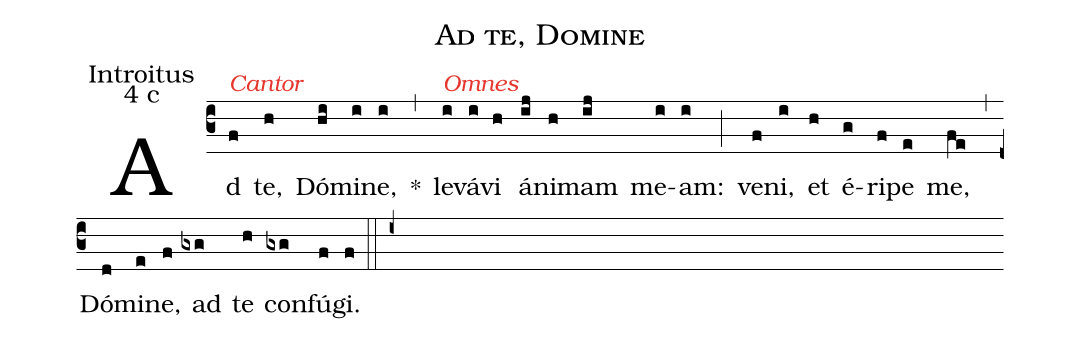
name: Ad te, Domine;
office-part: Introitus;
mode: 4;
mode-differentia: c;
%%
(c3)

Ad<alt>\textcolor{gregoriocolor}{Cantor}</alt>(f) te,(h) Dó(hi)mi(i)ne,(i) *(,) le<alt>\textcolor{gregoriocolor}{Omnes}</alt>(i)vá(i)vi(h) á(ij)ni(h)mam(ij) me(i)am:(i) (;) ve(f)ni,(i) et(h) é(g)ri(f)pe(e) me,(fe) (,) Dó(d)mi(e)ne,(f) ad(gxg) te(h) con(gxg)fú(f)gi.(f)

(::)

(i+)
